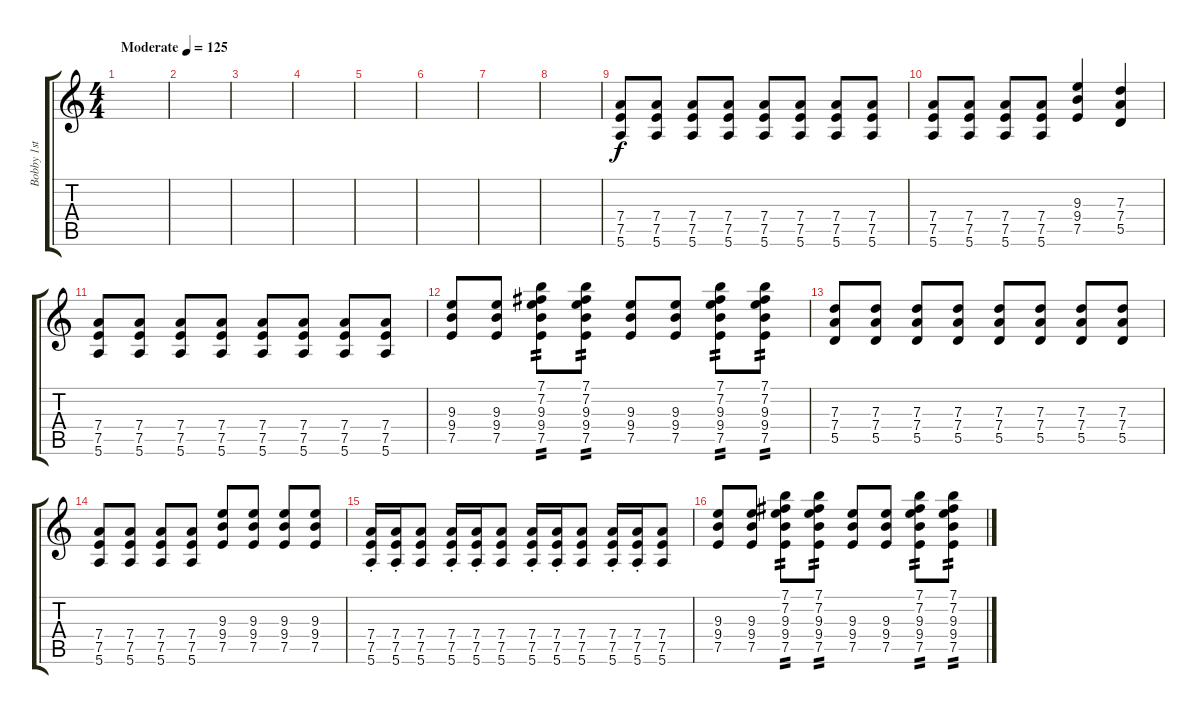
\track ("Bobby 1st" "Bobby 1st") {instrument distortionguitar}
\staff {score tabs}
\tuning (E4 B3 G3 D3 A2 E2) {hide}
\ts (4 4)
\tempo (125 "Moderate")
\clef g2
\ks c
|
|
|
|
|
|
|
|
(7.4 7.5 5.6).8 (7.4 7.5 5.6).8 (7.4 7.5 5.6).8 (7.4 7.5 5.6).8 (7.4 7.5 5.6).8 (7.4 7.5 5.6).8 (7.4 7.5 5.6).8 (7.4 7.5 5.6).8 |
(7.4 7.5 5.6).8 (7.4 7.5 5.6).8 (7.4 7.5 5.6).8 (7.4 7.5 5.6).8 (9.3 9.4 7.5).4 (7.3 7.4 5.5).4 |
(7.4 7.5 5.6).8 (7.4 7.5 5.6).8 (7.4 7.5 5.6).8 (7.4 7.5 5.6).8 (7.4 7.5 5.6).8 (7.4 7.5 5.6).8 (7.4 7.5 5.6).8 (7.4 7.5 5.6).8 |
(9.3 9.4 7.5).8 (9.3 9.4 7.5).8 (7.1 7.2 9.3 9.4 7.5).8{tp 2} (7.1 7.2 9.3 9.4 7.5).8{tp 2} (9.3 9.4 7.5).8 (9.3 9.4 7.5).8 (7.1 7.2 9.3 9.4 7.5).8{tp 2} (7.1 7.2 9.3 9.4 7.5).8{tp 2} |
(7.3 7.4 5.5).8 (7.3 7.4 5.5).8 (7.3 7.4 5.5).8 (7.3 7.4 5.5).8 (7.3 7.4 5.5).8 (7.3 7.4 5.5).8 (7.3 7.4 5.5).8 (7.3 7.4 5.5).8 |
(7.4 7.5 5.6).8 (7.4 7.5 5.6).8 (7.4 7.5 5.6).8 (7.4 7.5 5.6).8 (9.3 9.4 7.5).8 (9.3 9.4 7.5).8 (9.3 9.4 7.5).8 (9.3 9.4 7.5).8 |
(7.4{st} 7.5{st} 5.6{st}).16 (7.4{st} 7.5{st} 5.6{st}).16 (7.4 7.5 5.6).8 (7.4{st} 7.5{st} 5.6{st}).16 (7.4{st} 7.5{st} 5.6{st}).16 (7.4 7.5 5.6).8 (7.4{st} 7.5{st} 5.6{st}).16 (7.4{st} 7.5{st} 5.6{st}).16 (7.4 7.5 5.6).8 (7.4{st} 7.5{st} 5.6{st}).16 (7.4{st} 7.5{st} 5.6{st}).16 (7.4 7.5 5.6).8 |
(9.3 9.4 7.5).8 (9.3 9.4 7.5).8 (7.1 7.2 9.3 9.4 7.5).8{tp 2} (7.1 7.2 9.3 9.4 7.5).8{tp 2} (9.3 9.4 7.5).8 (9.3 9.4 7.5).8 (7.1 7.2 9.3 9.4 7.5).8{tp 2} (7.1 7.2 9.3 9.4 7.5).8{tp 2}
